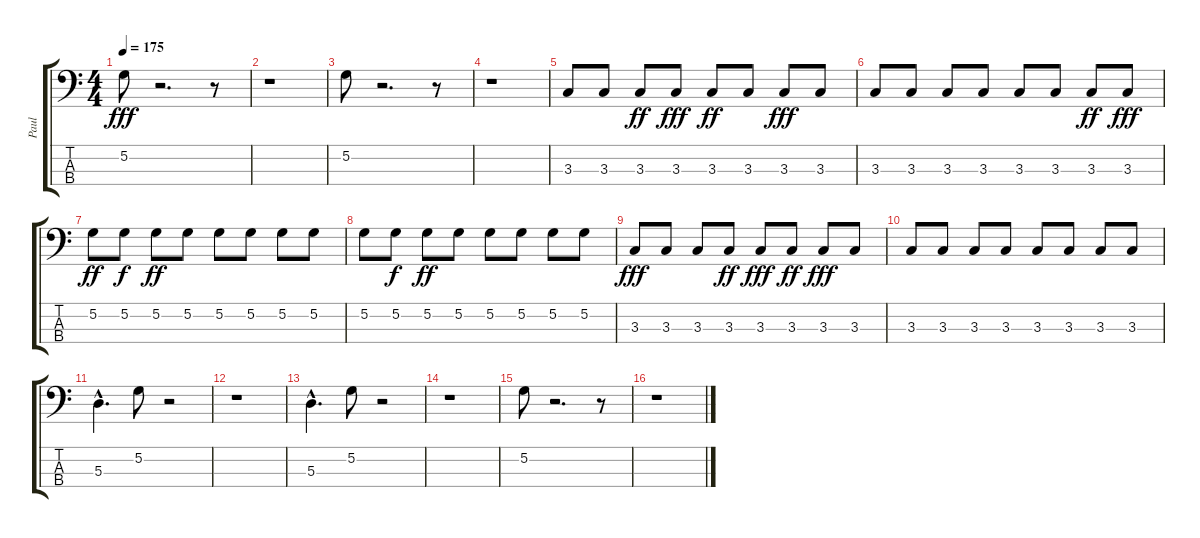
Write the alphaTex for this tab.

\track ("Paul" "Paul") {instrument electricbasspick}
\staff {score tabs}
\tuning (G2 D2 A1 E1) {hide}
\ts (4 4)
\tempo 175
\clef f4
\ks c
5.2.8{dy fff instrument electricbasspick} r.2{d} r.8 |
r.1 |
5.2.8 r.2{d} r.8 |
r.1 |
3.3.8 3.3.8 3.3.8{dy ff} 3.3.8{dy fff} 3.3.8{dy ff} 3.3.8 3.3.8{dy fff} 3.3.8 |
3.3.8 3.3.8 3.3.8 3.3.8 3.3.8 3.3.8 3.3.8{dy ff} 3.3.8{dy fff} |
5.2.8{dy ff} 5.2.8{dy f} 5.2.8{dy ff} 5.2.8 5.2.8 5.2.8 5.2.8 5.2.8 |
5.2.8 5.2.8{dy f} 5.2.8{dy ff} 5.2.8 5.2.8 5.2.8 5.2.8 5.2.8 |
3.3.8{dy fff} 3.3.8 3.3.8 3.3.8{dy ff} 3.3.8{dy fff} 3.3.8{dy ff} 3.3.8{dy fff} 3.3.8 |
3.3.8 3.3.8 3.3.8 3.3.8 3.3.8 3.3.8 3.3.8 3.3.8 |
5.3{hac}.4{d} 5.2.8 r.2 |
r.1 |
5.3{hac}.4{d} 5.2.8 r.2 |
r.1 |
5.2.8 r.2{d} r.8 |
r.1
